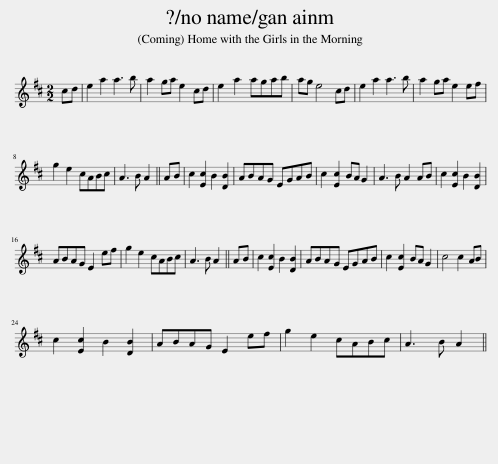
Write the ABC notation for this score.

X:1
L:1/8
M:2/2
I:linebreak $
K:D
V:1 treble
V:1
 cd | e2 a2 a3 b | a2 ga e2 cd | e2 a2 agab | ag e4 cd | %5
 e2 a2 a3 b | a2 ga e2 ef |$ g2 e2 cABc | A3 B A2 || AB | %10
 c2 [Ec]2 B2 [DB]2 | ABAG EGAB | c2 [Ec]2 BA G2 | A3 B A2 AB | c2 [Ec]2 B2 [DB]2 |$ %15
 ABAG E2 ef | g2 e2 cABc | A3 B A2 || AB | c2 [Ec]2 B2 [DB]2 | %20
 ABAG EGAB | c2 [Ec]2 BA G2 | c4 c2 AB |$ c2 [Ec]2 B2 [DB]2 | ABAG E2 ef | %25
 g2 e2 cABc | A3 B A2 || %27
